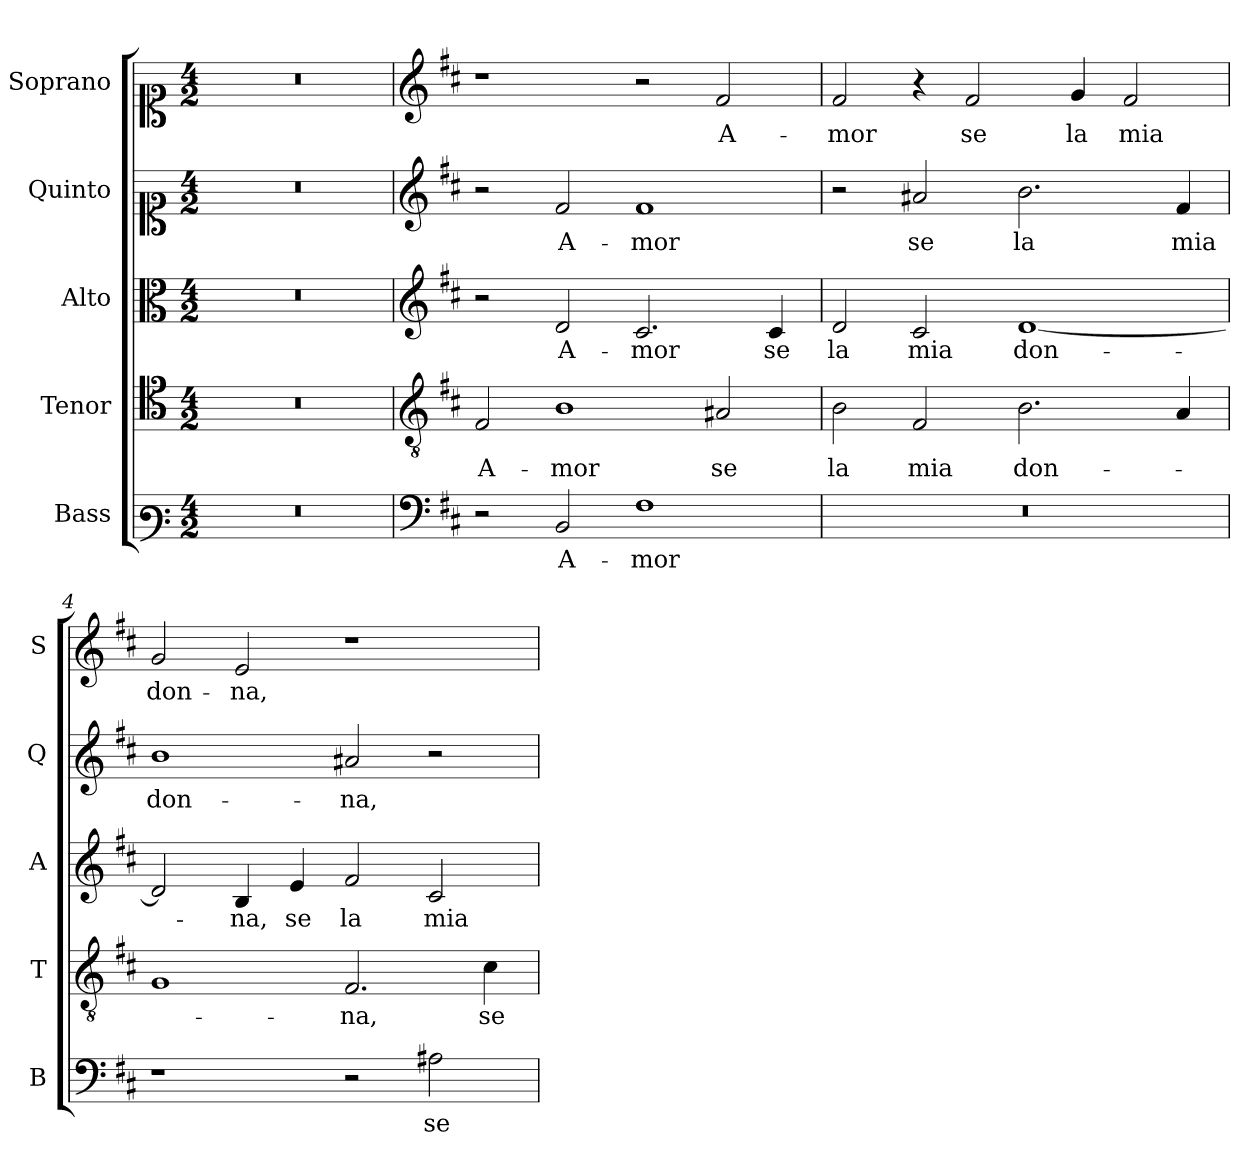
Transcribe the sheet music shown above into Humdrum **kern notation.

**kern	**text	**kern	**text	**kern	**text	**kern	**text	**kern	**text
*part5	*part5	*part4	*part4	*part3	*part3	*part2	*part2	*part1	*part1
*staff5	*staff5	*staff4	*staff4	*staff3	*staff3	*staff2	*staff2	*staff1	*staff1
*I"Bass	*	*I"Tenor	*	*I"Alto	*	*I"Quinto	*	*I"Soprano	*
*I'B	*	*I'T	*	*I'A	*	*I'Q	*	*I'S	*
*clefF3	*	*clefC4	*	*clefC3	*	*clefC1	*	*clefC1	*
*k[]	*	*k[]	*	*k[]	*	*k[]	*	*k[]	*
*C:	*	*C:	*	*C:	*	*C:	*	*C:	*
*M4/2	*	*M4/2	*	*M4/2	*	*M4/2	*	*M4/2	*
=1	=1	=1	=1	=1	=1	=1	=1	=1	=1
0r	.	0r	.	0r	.	0r	.	0r	.
=2	=2	=2	=2	=2	=2	=2	=2	=2	=2
*clefF4	*	*clefGv2	*	*clefG2	*	*clefG2	*	*clefG2	*
*k[f#c#]	*	*k[f#c#]	*	*k[f#c#]	*	*k[f#c#]	*	*k[f#c#]	*
*D:	*	*D:	*	*D:	*	*D:	*	*D:	*
!	!	!	!LO:LY:b	!	!	!	!	!	!
2r	.	2F#/	A-	2r	.	2r	.	1r	.
!	!LO:LY:b	!	!	!	!	!	!	!	!
!	!	!	!LO:LY:b	!	!	!	!	!	!
!	!	!	!	!	!LO:LY:b	!	!	!	!
!	!	!	!	!	!	!	!LO:LY:b	!	!
2BB/	A-	1B	-mor	2d/	A-	2f#/	A-	.	.
!	!LO:LY:b	!	!	!	!	!	!	!	!
!	!	!	!	!	!LO:LY:b	!	!	!	!
!	!	!	!	!	!	!	!LO:LY:b	!	!
1F#	-mor	.	.	2.c#/	-mor	1f#	-mor	2r	.
!	!	!	!LO:LY:b	!	!	!	!	!	!
!	!	!	!	!	!	!	!	!	!LO:LY:b
.	.	2A#X/	se	.	.	.	.	2f#/	A-
!	!	!	!	!	!LO:LY:b	!	!	!	!
.	.	.	.	4c#/	se	.	.	.	.
=3	=3	=3	=3	=3	=3	=3	=3	=3	=3
!	!	!	!LO:LY:b	!	!	!	!	!	!
!	!	!	!	!	!LO:LY:b	!	!	!	!
!	!	!	!	!	!	!	!	!	!LO:LY:b
0r	.	2B\	la	2d/	la	2r	.	2f#/	-mor
!	!	!	!LO:LY:b	!	!	!	!	!	!
!	!	!	!	!	!LO:LY:b	!	!	!	!
!	!	!	!	!	!	!	!LO:LY:b	!	!
.	.	2F#/	mia	2c#/	mia	2a#X/	se	4r	.
!	!	!	!	!	!	!	!	!	!LO:LY:b
.	.	.	.	.	.	.	.	2f#/	se
!	!	!	!LO:LY:b	!	!	!	!	!	!
!	!	!	!	!	!LO:LY:b	!	!	!	!
!	!	!	!	!	!	!	!LO:LY:b	!	!
.	.	2.B\	don-	[1d	don-	2.b\	la	.	.
!	!	!	!	!	!	!	!	!	!LO:LY:b
.	.	.	.	.	.	.	.	4g/	la
!	!	!	!	!	!	!	!	!	!LO:LY:b
.	.	.	.	.	.	.	.	2f#/	mia
!	!	!	!	!	!	!	!LO:LY:b	!	!
.	.	4A/	.	.	.	4f#/	mia	.	.
=4	=4	=4	=4	=4	=4	=4	=4	=4	=4
!	!	!	!	!	!	!	!LO:LY:b	!	!
!	!	!	!	!	!	!	!	!	!LO:LY:b
1r	.	1G	.	2d/]	.	1b	don-	2g/	don-
!	!	!	!	!	!LO:LY:b	!	!	!	!
!	!	!	!	!	!	!	!	!	!LO:LY:b
.	.	.	.	4B/	-na,	.	.	2e/	-na,
!	!	!	!	!	!LO:LY:b	!	!	!	!
.	.	.	.	4e/	se	.	.	.	.
!	!	!	!LO:LY:b	!	!	!	!	!	!
!	!	!	!	!	!LO:LY:b	!	!	!	!
!	!	!	!	!	!	!	!LO:LY:b	!	!
2r	.	2.F#/	-na,	2f#/	la	2a#X/	-na,	1r	.
!	!LO:LY:b	!	!	!	!	!	!	!	!
!	!	!	!	!	!LO:LY:b	!	!	!	!
2A#X\	se	.	.	2c#/	mia	2r	.	.	.
!	!	!	!LO:LY:b	!	!	!	!	!	!
.	.	4c#\	se	.	.	.	.	.	.
=	=	=	=	=	=	=	=	=	=
*-	*-	*-	*-	*-	*-	*-	*-	*-	*-
